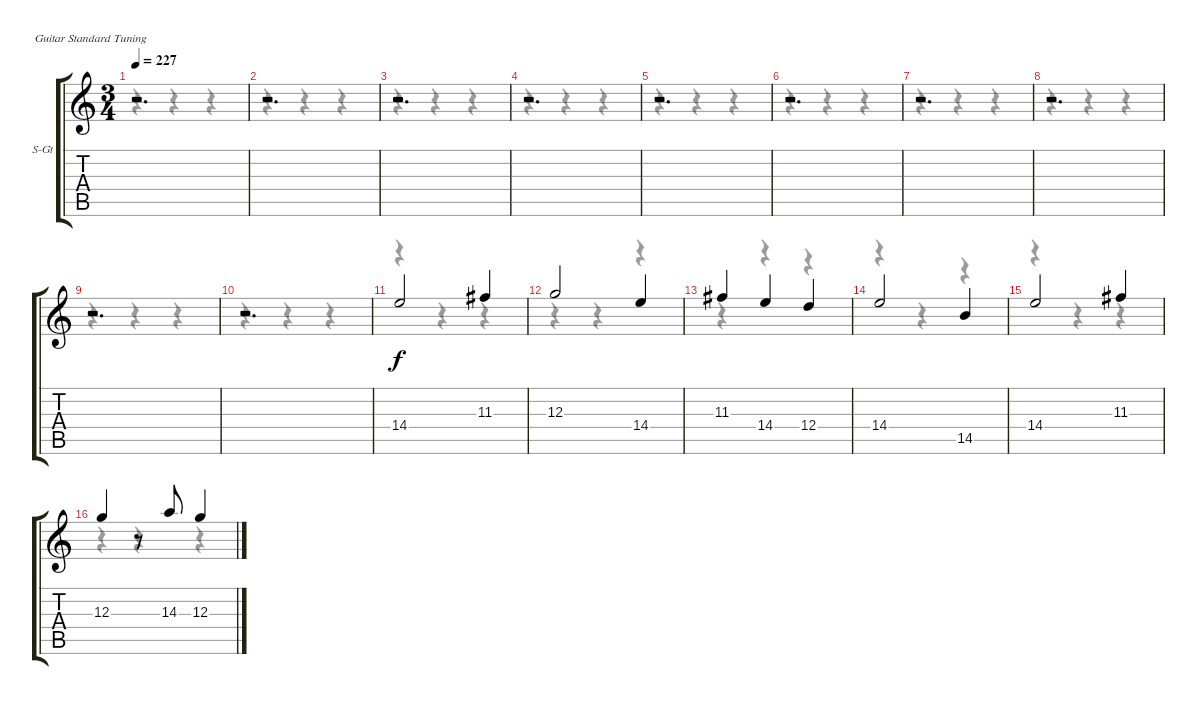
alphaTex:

\bracketExtendMode groupsimilarinstruments
\firstSystemTrackNameOrientation horizontal
\otherSystemsTrackNameOrientation horizontal
\track ("Track 1" "S-Gt") {instrument accordion}
\staff {score tabs}
\tuning (E4 B3 G3 D3 A2 E2)
\displaytranspose 12
\voice
\ts (3 4)
\tempo 227
\clef g2
\ks c
r.2{d dy f} |
r.2{d} |
r.2{d} |
r.2{d} |
r.2{d} |
r.2{d} |
r.2{d} |
r.2{d} |
r.2{d} |
r.2{d} |
14.4.2 11.3.4 |
12.3.2 14.4.4 |
11.3.4 14.4.4 12.4.4 |
14.4.2 14.5.4 |
14.4.2 11.3.4 |
12.3.4 r.8 14.3.8 12.3.4
\voice
\clef g2
\ottava regular
\simile none
\ks c
r.4{dy mf} r.4 r.4 |
r.4 r.4 r.4 |
r.4 r.4 r.4 |
r.4 r.4 r.4 |
r.4 r.4 r.4 |
r.4 r.4 r.4 |
r.4 r.4 r.4 |
r.4 r.4 r.4 |
r.4 r.4 r.4 |
r.4 r.4 r.4 |
r.4 r.4 r.4 |
r.4 r.4 r.4 |
r.4 r.4 r.4 |
r.4 r.4 r.4 |
r.4 r.4 r.4 |
r.4 r.4 r.4
